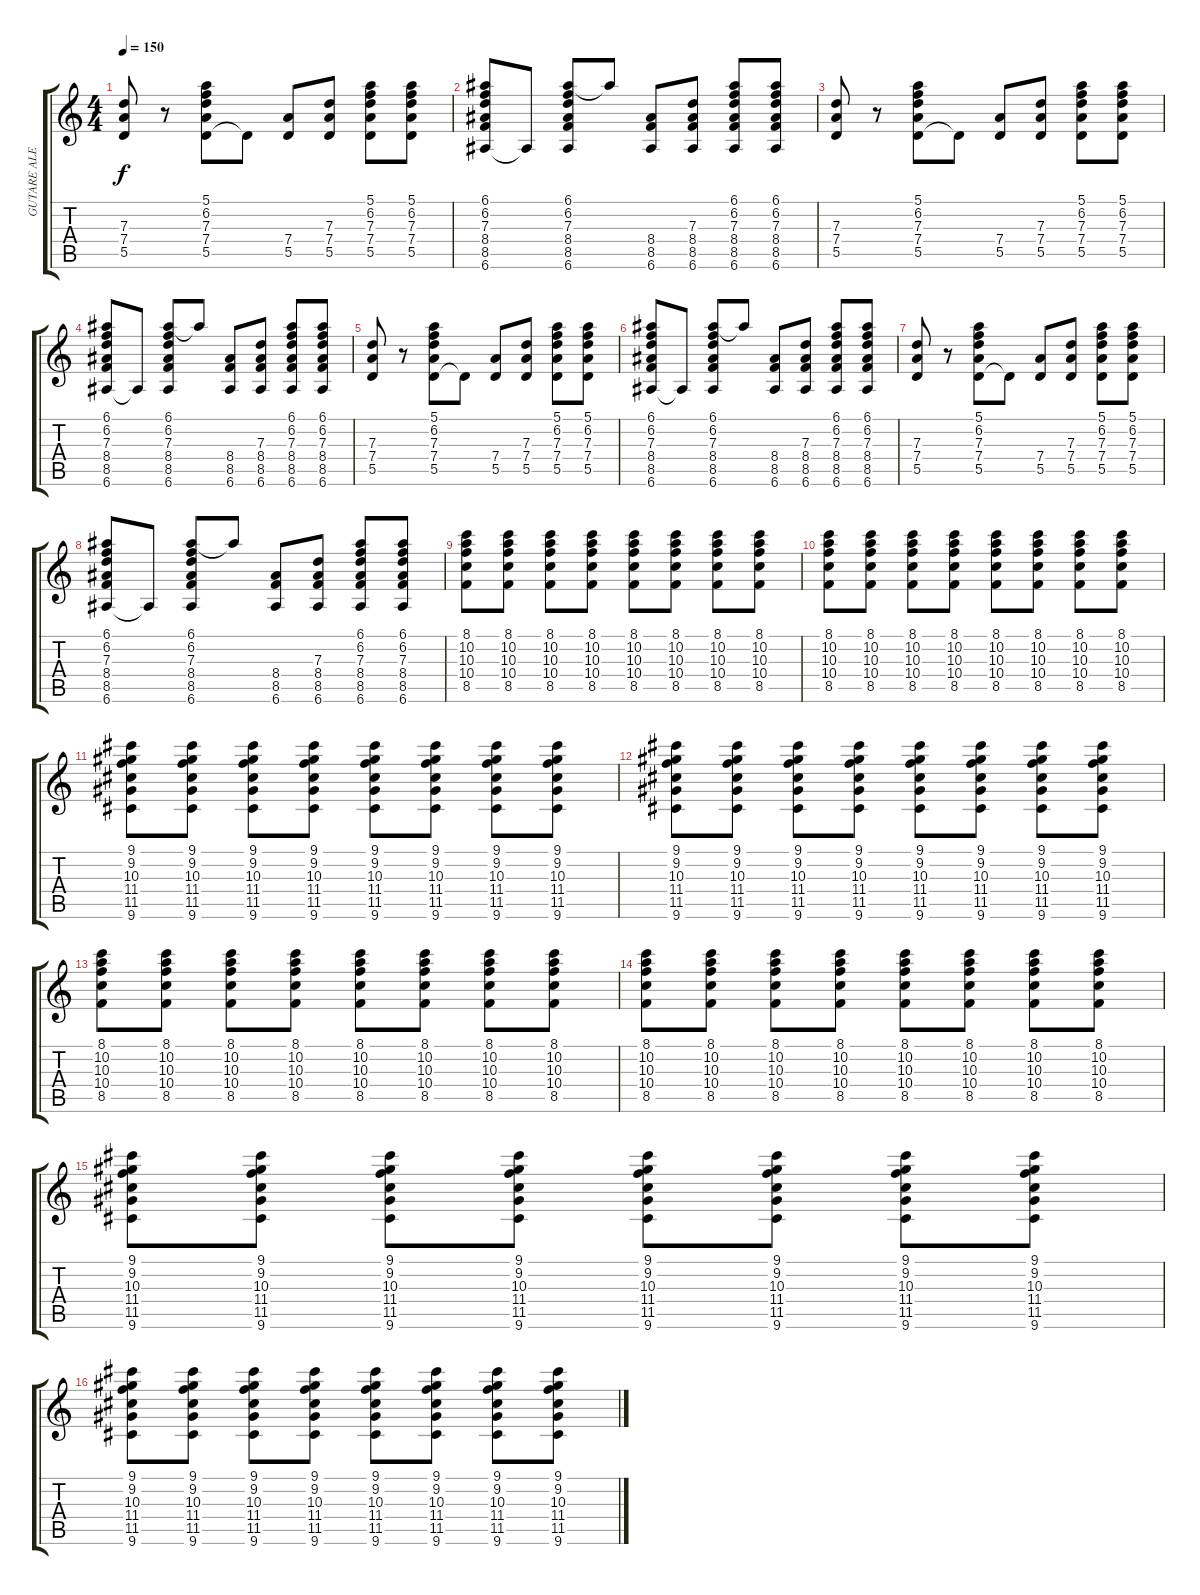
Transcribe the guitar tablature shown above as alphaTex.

\track ("GUTARE ALEX" "GUTARE ALE") {instrument electricguitarjazz}
\staff {score tabs}
\tuning (E4 B3 G3 D3 A2 E2) {hide}
\ts (4 4)
\tempo 150
\clef g2
\ks c
(7.3 7.4 5.5).8{dy f} r.8 (5.1 6.2 7.3 7.4 5.5).8 5.5{t}.8 (7.4 5.5).8 (7.3 7.4 5.5).8 (5.1 6.2 7.3 7.4 5.5).8 (5.1 6.2 7.3 7.4 5.5).8 |
(6.1 6.2 7.3 8.4 8.5 6.6).8 6.6{t}.8 (6.1 6.2 7.3 8.4 8.5 6.6).8 6.1{t}.8 (8.4 8.5 6.6).8 (7.3 8.4 8.5 6.6).8 (6.1 6.2 7.3 8.4 8.5 6.6).8 (6.1 6.2 7.3 8.4 8.5 6.6).8 |
(7.3 7.4 5.5).8 r.8 (5.1 6.2 7.3 7.4 5.5).8 5.5{t}.8 (7.4 5.5).8 (7.3 7.4 5.5).8 (5.1 6.2 7.3 7.4 5.5).8 (5.1 6.2 7.3 7.4 5.5).8 |
(6.1 6.2 7.3 8.4 8.5 6.6).8 6.6{t}.8 (6.1 6.2 7.3 8.4 8.5 6.6).8 6.1{t}.8 (8.4 8.5 6.6).8 (7.3 8.4 8.5 6.6).8 (6.1 6.2 7.3 8.4 8.5 6.6).8 (6.1 6.2 7.3 8.4 8.5 6.6).8 |
(7.3 7.4 5.5).8 r.8 (5.1 6.2 7.3 7.4 5.5).8 5.5{t}.8 (7.4 5.5).8 (7.3 7.4 5.5).8 (5.1 6.2 7.3 7.4 5.5).8 (5.1 6.2 7.3 7.4 5.5).8 |
(6.1 6.2 7.3 8.4 8.5 6.6).8 6.6{t}.8 (6.1 6.2 7.3 8.4 8.5 6.6).8 6.1{t}.8 (8.4 8.5 6.6).8 (7.3 8.4 8.5 6.6).8 (6.1 6.2 7.3 8.4 8.5 6.6).8 (6.1 6.2 7.3 8.4 8.5 6.6).8 |
(7.3 7.4 5.5).8 r.8 (5.1 6.2 7.3 7.4 5.5).8 5.5{t}.8 (7.4 5.5).8 (7.3 7.4 5.5).8 (5.1 6.2 7.3 7.4 5.5).8 (5.1 6.2 7.3 7.4 5.5).8 |
(6.1 6.2 7.3 8.4 8.5 6.6).8 6.6{t}.8 (6.1 6.2 7.3 8.4 8.5 6.6).8 6.1{t}.8 (8.4 8.5 6.6).8 (7.3 8.4 8.5 6.6).8 (6.1 6.2 7.3 8.4 8.5 6.6).8 (6.1 6.2 7.3 8.4 8.5 6.6).8 |
(8.1 10.2 10.3 10.4 8.5).8 (8.1 10.2 10.3 10.4 8.5).8 (8.1 10.2 10.3 10.4 8.5).8 (8.1 10.2 10.3 10.4 8.5).8 (8.1 10.2 10.3 10.4 8.5).8 (8.1 10.2 10.3 10.4 8.5).8 (8.1 10.2 10.3 10.4 8.5).8 (8.1 10.2 10.3 10.4 8.5).8 |
(8.1 10.2 10.3 10.4 8.5).8 (8.1 10.2 10.3 10.4 8.5).8 (8.1 10.2 10.3 10.4 8.5).8 (8.1 10.2 10.3 10.4 8.5).8 (8.1 10.2 10.3 10.4 8.5).8 (8.1 10.2 10.3 10.4 8.5).8 (8.1 10.2 10.3 10.4 8.5).8 (8.1 10.2 10.3 10.4 8.5).8 |
(9.1 9.2 10.3 11.4 11.5 9.6).8 (9.1 9.2 10.3 11.4 11.5 9.6).8 (9.1 9.2 10.3 11.4 11.5 9.6).8 (9.1 9.2 10.3 11.4 11.5 9.6).8 (9.1 9.2 10.3 11.4 11.5 9.6).8 (9.1 9.2 10.3 11.4 11.5 9.6).8 (9.1 9.2 10.3 11.4 11.5 9.6).8 (9.1 9.2 10.3 11.4 11.5 9.6).8 |
(9.1 9.2 10.3 11.4 11.5 9.6).8 (9.1 9.2 10.3 11.4 11.5 9.6).8 (9.1 9.2 10.3 11.4 11.5 9.6).8 (9.1 9.2 10.3 11.4 11.5 9.6).8 (9.1 9.2 10.3 11.4 11.5 9.6).8 (9.1 9.2 10.3 11.4 11.5 9.6).8 (9.1 9.2 10.3 11.4 11.5 9.6).8 (9.1 9.2 10.3 11.4 11.5 9.6).8 |
(8.1 10.2 10.3 10.4 8.5).8 (8.1 10.2 10.3 10.4 8.5).8 (8.1 10.2 10.3 10.4 8.5).8 (8.1 10.2 10.3 10.4 8.5).8 (8.1 10.2 10.3 10.4 8.5).8 (8.1 10.2 10.3 10.4 8.5).8 (8.1 10.2 10.3 10.4 8.5).8 (8.1 10.2 10.3 10.4 8.5).8 |
(8.1 10.2 10.3 10.4 8.5).8 (8.1 10.2 10.3 10.4 8.5).8 (8.1 10.2 10.3 10.4 8.5).8 (8.1 10.2 10.3 10.4 8.5).8 (8.1 10.2 10.3 10.4 8.5).8 (8.1 10.2 10.3 10.4 8.5).8 (8.1 10.2 10.3 10.4 8.5).8 (8.1 10.2 10.3 10.4 8.5).8 |
(9.1 9.2 10.3 11.4 11.5 9.6).8 (9.1 9.2 10.3 11.4 11.5 9.6).8 (9.1 9.2 10.3 11.4 11.5 9.6).8 (9.1 9.2 10.3 11.4 11.5 9.6).8 (9.1 9.2 10.3 11.4 11.5 9.6).8 (9.1 9.2 10.3 11.4 11.5 9.6).8 (9.1 9.2 10.3 11.4 11.5 9.6).8 (9.1 9.2 10.3 11.4 11.5 9.6).8 |
(9.1 9.2 10.3 11.4 11.5 9.6).8 (9.1 9.2 10.3 11.4 11.5 9.6).8 (9.1 9.2 10.3 11.4 11.5 9.6).8 (9.1 9.2 10.3 11.4 11.5 9.6).8 (9.1 9.2 10.3 11.4 11.5 9.6).8 (9.1 9.2 10.3 11.4 11.5 9.6).8 (9.1 9.2 10.3 11.4 11.5 9.6).8 (9.1 9.2 10.3 11.4 11.5 9.6).8
